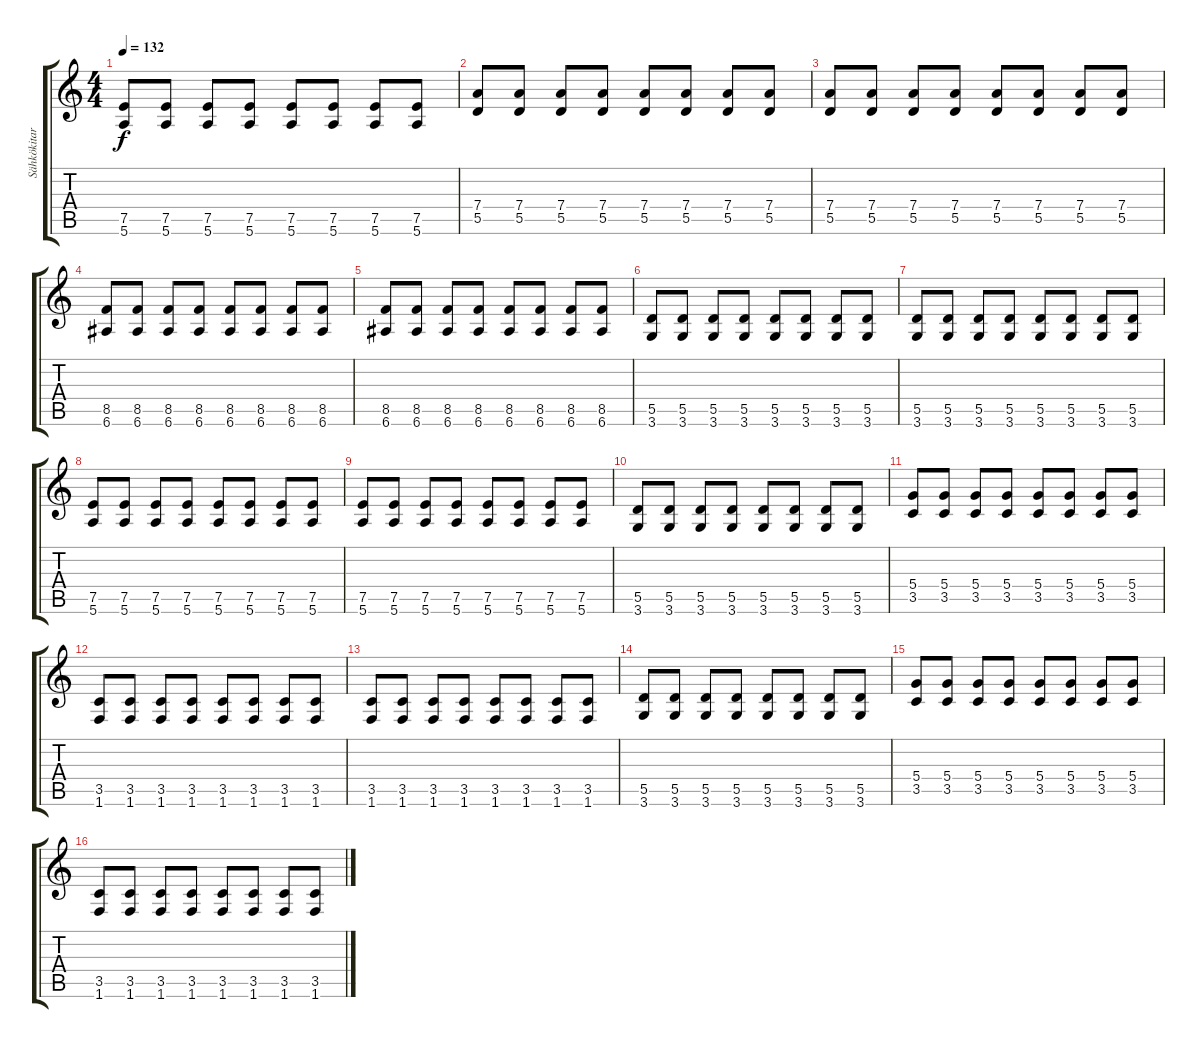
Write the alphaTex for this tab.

\track ("Sähkökitara (komppi)" "Sähkökitar") {instrument distortionguitar}
\staff {score tabs}
\tuning (E4 B3 G3 D3 A2 E2) {hide}
\ts (4 4)
\tempo 132
\clef g2
\ks c
(7.5 5.6).8{dy f} (7.5 5.6).8 (7.5 5.6).8 (7.5 5.6).8 (7.5 5.6).8 (7.5 5.6).8 (7.5 5.6).8 (7.5 5.6).8 |
(7.4 5.5).8 (7.4 5.5).8 (7.4 5.5).8 (7.4 5.5).8 (7.4 5.5).8 (7.4 5.5).8 (7.4 5.5).8 (7.4 5.5).8 |
(7.4 5.5).8 (7.4 5.5).8 (7.4 5.5).8 (7.4 5.5).8 (7.4 5.5).8 (7.4 5.5).8 (7.4 5.5).8 (7.4 5.5).8 |
(8.5 6.6).8 (8.5 6.6).8 (8.5 6.6).8 (8.5 6.6).8 (8.5 6.6).8 (8.5 6.6).8 (8.5 6.6).8 (8.5 6.6).8 |
(8.5 6.6).8 (8.5 6.6).8 (8.5 6.6).8 (8.5 6.6).8 (8.5 6.6).8 (8.5 6.6).8 (8.5 6.6).8 (8.5 6.6).8 |
(5.5 3.6).8 (5.5 3.6).8 (5.5 3.6).8 (5.5 3.6).8 (5.5 3.6).8 (5.5 3.6).8 (5.5 3.6).8 (5.5 3.6).8 |
(5.5 3.6).8 (5.5 3.6).8 (5.5 3.6).8 (5.5 3.6).8 (5.5 3.6).8 (5.5 3.6).8 (5.5 3.6).8 (5.5 3.6).8 |
(7.5 5.6).8 (7.5 5.6).8 (7.5 5.6).8 (7.5 5.6).8 (7.5 5.6).8 (7.5 5.6).8 (7.5 5.6).8 (7.5 5.6).8 |
(7.5 5.6).8 (7.5 5.6).8 (7.5 5.6).8 (7.5 5.6).8 (7.5 5.6).8 (7.5 5.6).8 (7.5 5.6).8 (7.5 5.6).8 |
(5.5 3.6).8 (5.5 3.6).8 (5.5 3.6).8 (5.5 3.6).8 (5.5 3.6).8 (5.5 3.6).8 (5.5 3.6).8 (5.5 3.6).8 |
(5.4 3.5).8 (5.4 3.5).8 (5.4 3.5).8 (5.4 3.5).8 (5.4 3.5).8 (5.4 3.5).8 (5.4 3.5).8 (5.4 3.5).8 |
(3.5 1.6).8 (3.5 1.6).8 (3.5 1.6).8 (3.5 1.6).8 (3.5 1.6).8 (3.5 1.6).8 (3.5 1.6).8 (3.5 1.6).8 |
(3.5 1.6).8 (3.5 1.6).8 (3.5 1.6).8 (3.5 1.6).8 (3.5 1.6).8 (3.5 1.6).8 (3.5 1.6).8 (3.5 1.6).8 |
(5.5 3.6).8 (5.5 3.6).8 (5.5 3.6).8 (5.5 3.6).8 (5.5 3.6).8 (5.5 3.6).8 (5.5 3.6).8 (5.5 3.6).8 |
(5.4 3.5).8 (5.4 3.5).8 (5.4 3.5).8 (5.4 3.5).8 (5.4 3.5).8 (5.4 3.5).8 (5.4 3.5).8 (5.4 3.5).8 |
(3.5 1.6).8 (3.5 1.6).8 (3.5 1.6).8 (3.5 1.6).8 (3.5 1.6).8 (3.5 1.6).8 (3.5 1.6).8 (3.5 1.6).8
